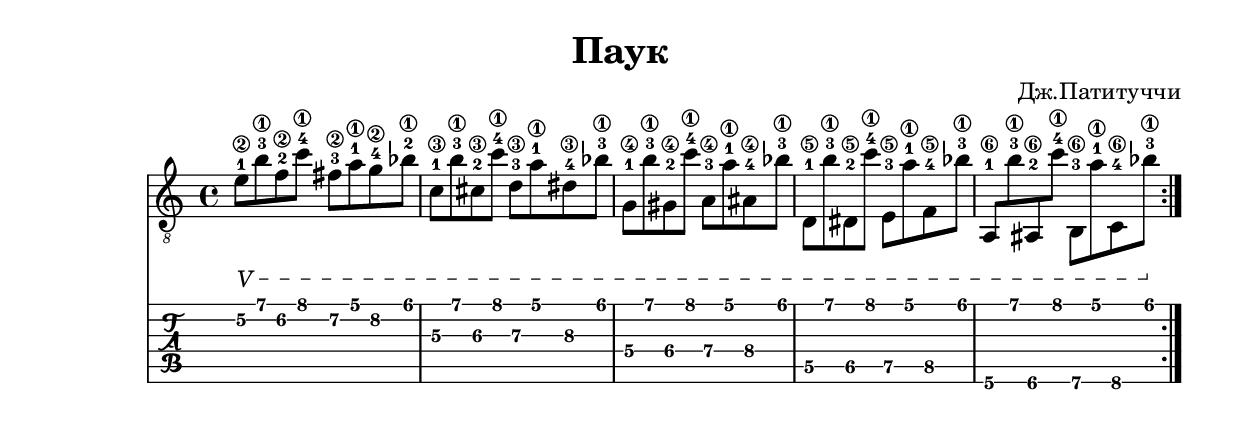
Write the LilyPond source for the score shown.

\version "2.12.1"

% European system (A B H C D E F G)
\include "deutsch.ly"

% Short alias for \rightHandFinger
#(define RH rightHandFinger)

\header{
  title="Паук"
  composer="Дж.Патитуччи"
}

music = \relative c' {
  <e-1\2>8\startTextSpan <h'-3\1> <f-2\2> <c'-4\1> <fis,-3\2> <a-1\1> <g-4\2> <b-2\1>
  <c,-1\3> <h'-3\1> <cis,-2\3> <c'-4\1> <d,-3\3> <a'-1\1> <dis,-4\3> <b'-3\1>
  <g,-1\4> <h'-3\1> <gis,-2\4> <c'-4\1> <a,-3\4> <a'-1\1> <ais,-4\4> <b'-3\1>
  <d,,-1\5> <h''-3\1> <dis,,-2\5> <c''-4\1> <e,,-3\5> <a'-1\1> <f,-4\5> <b'-3\1>
  <a,,-1\6> <h''-3\1> <ais,,-2\6> <c''-4\1> <h,,-3\6> <a''-1\1> <c,,-4\6> <b''-3\1>
  \stopTextSpan
  \bar ":|"
}

\score {
  <<
    \new Staff {
      \clef "G_8"
      % Overrides line ending 
      \override TextSpanner #'bound-details #'right #'text = \markup { \draw-line #'( 0 . .5) }
      % Nice style of the dashed line
      \override TextSpanner #'dash-fraction = #0.4
      \override TextSpanner #'dash-period = #2.0
      \override TextSpanner #'(bound-details left stencil-align-dir-y) = #CENTER
      \textSpannerDown
      \override TextSpanner #'(bound-details left text) = "V "
      \music
    }
    \new TabStaff {
      \override TextSpanner #'dash-period = #-1
      \music
    }
  >>
  \layout{}
  \midi{}
}
